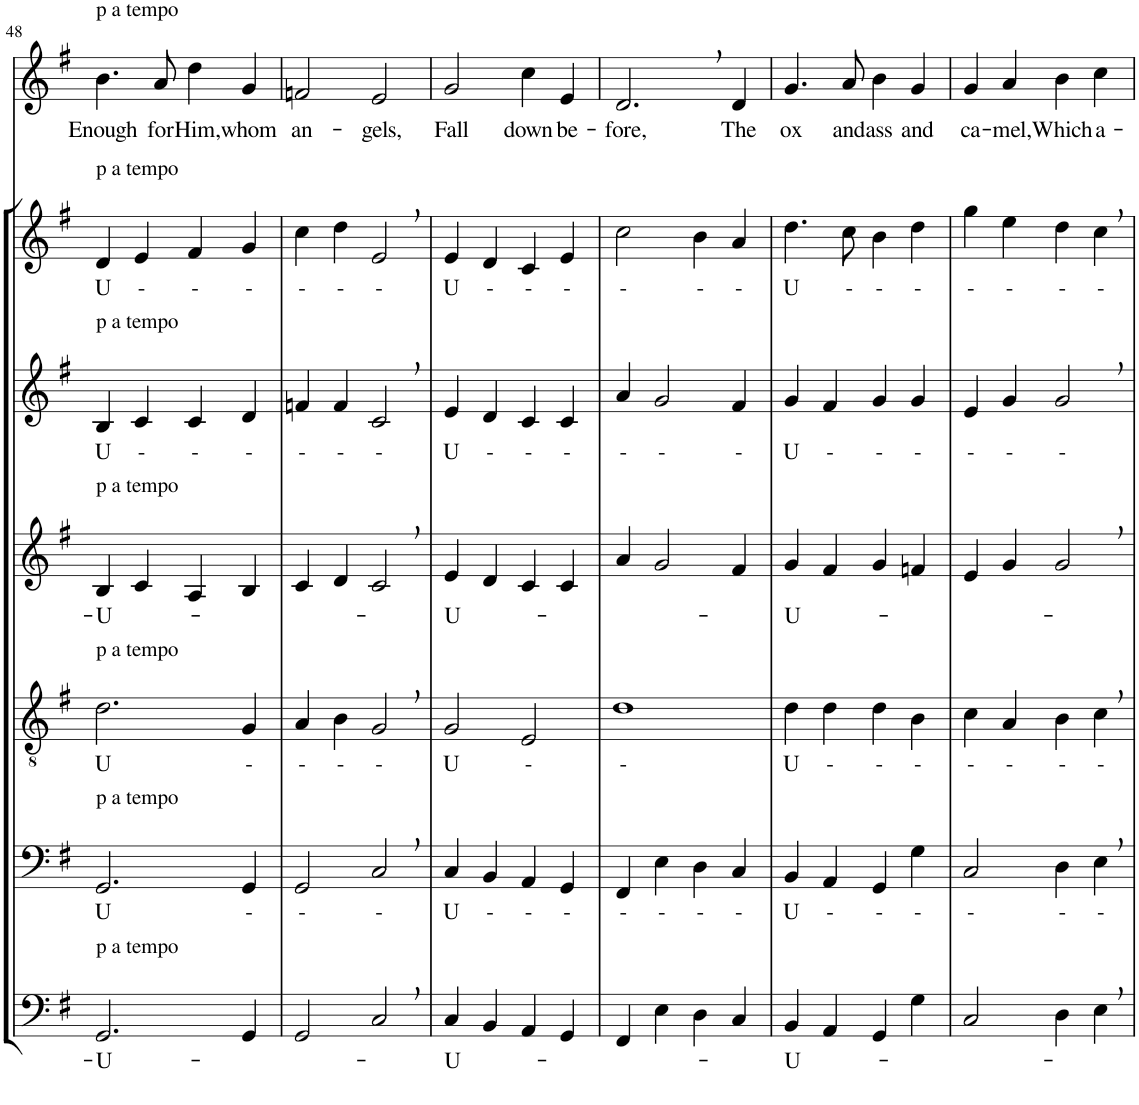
**kern	**text	**kern	**text	**kern	**text	**kern	**text	**kern	**text	**kern	**text	**kern	**text
*part7	*part7	*part6	*part6	*part5	*part5	*part4	*part4	*part3	*part3	*part2	*part2	*part1	*part1
*staff7	*staff7	*staff6	*staff6	*staff5	*staff5	*staff4	*staff4	*staff3	*staff3	*staff2	*staff2	*staff1	*staff1
*I"Bassi II	*	*I"Bassi I	*	*I"Tenori	*	*I"Contralti II	*	*I"Contralti I	*	*I"Soprani	*	*I"Solista	*
!!LO:PB:g=z
*clefF4	*	*clefF4	*	*clefGv2	*	*clefG2	*	*clefG2	*	*clefG2	*	*clefG2	*
*	*	*	*	*	*	*	*	*	*	*Trd1c2	*	*	*
*k[f#]	*	*k[f#]	*	*k[f#]	*	*k[f#]	*	*k[f#]	*	*k[f#]	*	*k[f#]	*
*G:	*	*G:	*	*G:	*	*G:	*	*G:	*	*G:	*	*G:	*
*M4/4	*	*M4/4	*	*M4/4	*	*M4/4	*	*M4/4	*	*M4/4	*	*M4/4	*
=48	=48	=48	=48	=48	=48	=48	=48	=48	=48	=48	=48	=48	=48
!	!	!	!	!	!	!	!	!	!	!	!	!LO:TX:a:t=p a tempo	!
!	!	!	!	!	!	!	!	!	!	!LO:TX:a:t=p a tempo	!	!	!
!	!	!	!	!	!	!	!	!LO:TX:a:t=p a tempo	!	!	!	!	!
!	!	!	!	!	!	!LO:TX:a:t=p a tempo	!	!	!	!	!	!	!
!	!	!	!	!LO:TX:a:t=p a tempo	!	!	!	!	!	!	!	!	!
!	!	!LO:TX:a:t=p a tempo	!	!	!	!	!	!	!	!	!	!	!
!LO:TX:a:t=p a tempo	!	!	!	!	!	!	!	!	!	!	!	!	!
!	!LO:LY:b	!	!LO:LY:b	!	!LO:LY:b	!	!LO:LY:b	!	!LO:LY:b	!	!LO:LY:b	!	!LO:LY:b
2.GG/	-U-	2.GG/	U	2.d\	U	4B/	-U-	4B/	U	4d/	U	4.b\	Enough
!	!	!	!	!	!	!	!	!	!LO:LY:b	!	!LO:LY:b	!	!
.	.	.	.	.	.	4c/	.	4c/	-	4e/	-	.	.
!	!	!	!	!	!	!	!	!	!	!	!	!	!LO:LY:b
.	.	.	.	.	.	.	.	.	.	.	.	8a/	for
!	!	!	!	!	!	!	!	!	!LO:LY:b	!	!LO:LY:b	!	!LO:LY:b
.	.	.	.	.	.	4A/	.	4c/	-	4f#/	-	4dd\	Him,
!	!	!	!LO:LY:b	!	!LO:LY:b	!	!	!	!LO:LY:b	!	!LO:LY:b	!	!LO:LY:b
4GG/	.	4GG/	-	4G/	-	4B/	.	4d/	-	4g/	-	4g/	whom
=49	=49	=49	=49	=49	=49	=49	=49	=49	=49	=49	=49	=49	=49
!	!	!	!LO:LY:b	!	!LO:LY:b	!	!	!	!LO:LY:b	!	!LO:LY:b	!	!LO:LY:b
2GG/	.	2GG/	-	4A/	-	4c/	.	4fn/	-	4cc\	-	2fn/	an-
!	!	!	!	!	!LO:LY:b	!	!	!	!LO:LY:b	!	!LO:LY:b	!	!
.	.	.	.	4B\	-	4d/	.	4f/	-	4dd\	-	.	.
!	!	!	!LO:LY:b	!	!LO:LY:b	!	!	!	!LO:LY:b	!	!LO:LY:b	!	!LO:LY:b
2C,/	.	2C,/	-	2G,/	-	2c,/	.	2c,/	-	2e,/	-	2e/	-gels,
=50	=50	=50	=50	=50	=50	=50	=50	=50	=50	=50	=50	=50	=50
!	!LO:LY:b	!	!LO:LY:b	!	!LO:LY:b	!	!LO:LY:b	!	!LO:LY:b	!	!LO:LY:b	!	!LO:LY:b
4C/	U-	4C/	U	2G/	U	4e/	-U-	4e/	U	4e/	U	2g/	Fall
!	!	!	!LO:LY:b	!	!	!	!	!	!LO:LY:b	!	!LO:LY:b	!	!
4BB/	.	4BB/	-	.	.	4d/	.	4d/	-	4d/	-	.	.
!	!	!	!LO:LY:b	!	!LO:LY:b	!	!	!	!LO:LY:b	!	!LO:LY:b	!	!LO:LY:b
4AA/	.	4AA/	-	2E/	-	4c/	.	4c/	-	4c/	-	4cc\	down
!	!	!	!LO:LY:b	!	!	!	!	!	!LO:LY:b	!	!LO:LY:b	!	!LO:LY:b
4GG/	.	4GG/	-	.	.	4c/	.	4c/	-	4e/	-	4e/	be-
=51	=51	=51	=51	=51	=51	=51	=51	=51	=51	=51	=51	=51	=51
!	!	!	!LO:LY:b	!	!LO:LY:b	!	!	!	!LO:LY:b	!	!LO:LY:b	!	!LO:LY:b
4FF#/	.	4FF#/	-	1d	-	4a/	.	4a/	-	2cc\	-	2.d,/	-fore,
!	!	!	!LO:LY:b	!	!	!	!	!	!LO:LY:b	!	!	!	!
4E\	.	4E\	-	.	.	2g/	.	2g/	-	.	.	.	.
!	!	!	!LO:LY:b	!	!	!	!	!	!	!	!LO:LY:b	!	!
4D\	.	4D\	-	.	.	.	.	.	.	4b\	-	.	.
!	!	!	!LO:LY:b	!	!	!	!	!	!LO:LY:b	!	!LO:LY:b	!	!LO:LY:b
4C/	.	4C/	-	.	.	4f#/	.	4f#/	-	4a/	-	4d/	The
=52	=52	=52	=52	=52	=52	=52	=52	=52	=52	=52	=52	=52	=52
!	!LO:LY:b	!	!LO:LY:b	!	!LO:LY:b	!	!LO:LY:b	!	!LO:LY:b	!	!LO:LY:b	!	!LO:LY:b
4BB/	U-	4BB/	U	4d\	U	4g/	-U-	4g/	U	4.dd\	U	4.g/	ox
!	!	!	!LO:LY:b	!	!LO:LY:b	!	!	!	!LO:LY:b	!	!	!	!
4AA/	.	4AA/	-	4d\	-	4f#/	.	4f#/	-	.	.	.	.
!	!	!	!	!	!	!	!	!	!	!	!LO:LY:b	!	!LO:LY:b
.	.	.	.	.	.	.	.	.	.	8cc\	-	8a/	and
!	!	!	!LO:LY:b	!	!LO:LY:b	!	!	!	!LO:LY:b	!	!LO:LY:b	!	!LO:LY:b
4GG/	.	4GG/	-	4d\	-	4g/	.	4g/	-	4b\	-	4b\	ass
!	!	!	!LO:LY:b	!	!LO:LY:b	!	!	!	!LO:LY:b	!	!LO:LY:b	!	!LO:LY:b
4G\	.	4G\	-	4B\	-	4fn/	.	4g/	-	4dd\	-	4g/	and
=53	=53	=53	=53	=53	=53	=53	=53	=53	=53	=53	=53	=53	=53
!	!	!	!LO:LY:b	!	!LO:LY:b	!	!	!	!LO:LY:b	!	!LO:LY:b	!	!LO:LY:b
2C/	.	2C/	-	4c\	-	4e/	.	4e/	-	4gg\	-	4g/	ca-
!	!	!	!	!	!LO:LY:b	!	!	!	!LO:LY:b	!	!LO:LY:b	!	!LO:LY:b
.	.	.	.	4A/	-	4g/	.	4g/	-	4ee\	-	4a/	-mel,
!	!	!	!LO:LY:b	!	!LO:LY:b	!	!	!	!LO:LY:b	!	!LO:LY:b	!	!LO:LY:b
4D\	.	4D\	-	4B\	-	2g,/	.	2g,/	-	4dd\	-	4b\	Which
!	!	!	!LO:LY:b	!	!LO:LY:b	!	!	!	!	!	!LO:LY:b	!	!LO:LY:b
4E,\	.	4E,\	-	4c,\	-	.	.	.	.	4cc,\	-	4cc\	a-
=	=	=	=	=	=	=	=	=	=	=	=	=	=
*-	*-	*-	*-	*-	*-	*-	*-	*-	*-	*-	*-	*-	*-
